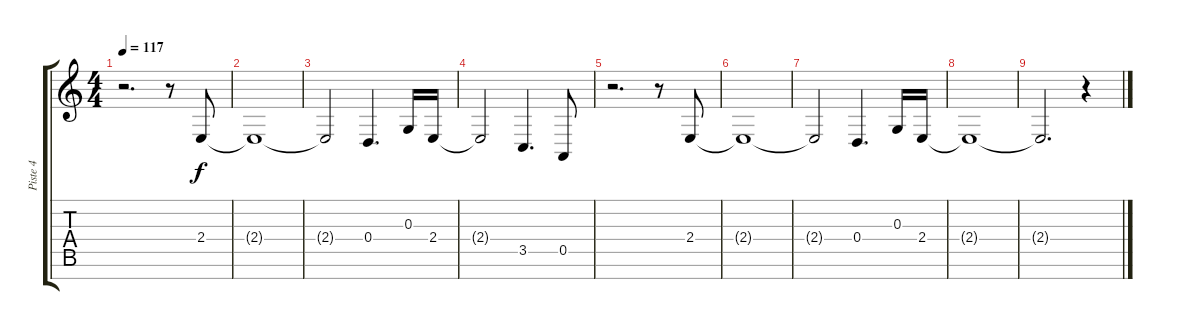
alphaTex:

\track ("Piste 4" "Piste 4") {instrument synthvoice}
\staff {score tabs}
\tuning (E4 B3 G3 D3 A2 E2 B1) {hide}
\ts (4 4)
\tempo 117
\clef g2
\ks c
r.2{d dy f} r.8 2.4.8 |
2.4{t}.1 |
2.4{t}.2 0.4.4{d} 0.3.16 2.4.16 |
2.4{t}.2 3.5.4{d} 0.5.8 |
r.2{d} r.8 2.4.8 |
2.4{t}.1 |
2.4{t}.2 0.4.4{d} 0.3.16 2.4.16 |
2.4{t}.1 |
2.4{t}.2{d} r.4
